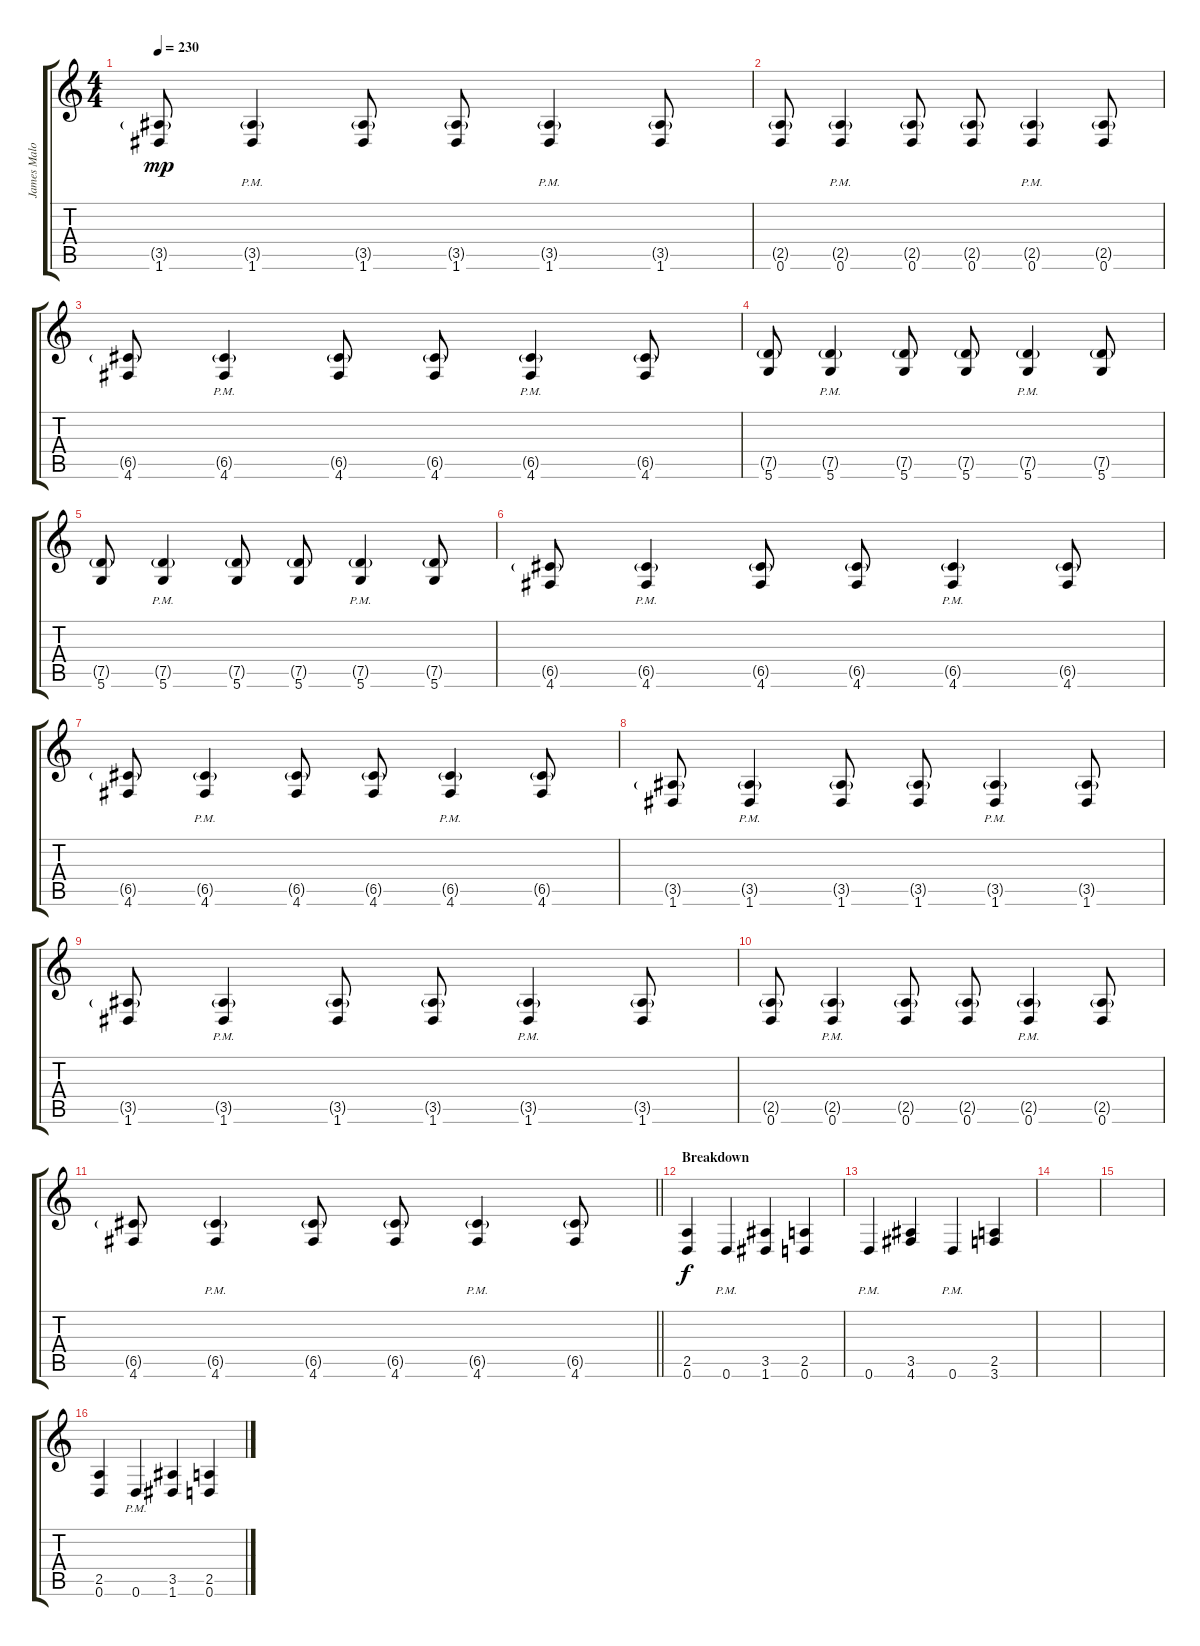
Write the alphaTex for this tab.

\track ("James Malone Rhythm" "James Malo") {instrument distortionguitar}
\staff {score tabs}
\tuning (D4 A3 F3 C3 G2 D2) {hide}
\ts (4 4)
\tempo 230
\clef g2
\ks c
(3.5{g} 1.6).8{dy mp} (3.5{g pm} 1.6{pm}).4 (3.5{g} 1.6).8 (3.5{g} 1.6).8 (3.5{g pm} 1.6{pm}).4 (3.5{g} 1.6).8 |
(2.5{g} 0.6).8 (2.5{g pm} 0.6{pm}).4 (2.5{g} 0.6).8 (2.5{g} 0.6).8 (2.5{g pm} 0.6{pm}).4 (2.5{g} 0.6).8 |
(6.5{g} 4.6).8 (6.5{g pm} 4.6{pm}).4 (6.5{g} 4.6).8 (6.5{g} 4.6).8 (6.5{g pm} 4.6{pm}).4 (6.5{g} 4.6).8 |
(7.5{g} 5.6).8 (7.5{g pm} 5.6{pm}).4 (7.5{g} 5.6).8 (7.5{g} 5.6).8 (7.5{g pm} 5.6{pm}).4 (7.5{g} 5.6).8 |
(7.5{g} 5.6).8 (7.5{g pm} 5.6{pm}).4 (7.5{g} 5.6).8 (7.5{g} 5.6).8 (7.5{g pm} 5.6{pm}).4 (7.5{g} 5.6).8 |
(6.5{g} 4.6).8 (6.5{g pm} 4.6{pm}).4 (6.5{g} 4.6).8 (6.5{g} 4.6).8 (6.5{g pm} 4.6{pm}).4 (6.5{g} 4.6).8 |
(6.5{g} 4.6).8 (6.5{g pm} 4.6{pm}).4 (6.5{g} 4.6).8 (6.5{g} 4.6).8 (6.5{g pm} 4.6{pm}).4 (6.5{g} 4.6).8 |
(3.5{g} 1.6).8 (3.5{g pm} 1.6{pm}).4 (3.5{g} 1.6).8 (3.5{g} 1.6).8 (3.5{g pm} 1.6{pm}).4 (3.5{g} 1.6).8 |
(3.5{g} 1.6).8 (3.5{g pm} 1.6{pm}).4 (3.5{g} 1.6).8 (3.5{g} 1.6).8 (3.5{g pm} 1.6{pm}).4 (3.5{g} 1.6).8 |
(2.5{g} 0.6).8 (2.5{g pm} 0.6{pm}).4 (2.5{g} 0.6).8 (2.5{g} 0.6).8 (2.5{g pm} 0.6{pm}).4 (2.5{g} 0.6).8 |
\barLineRight lightlight
(6.5{g} 4.6).8 (6.5{g pm} 4.6{pm}).4 (6.5{g} 4.6).8 (6.5{g} 4.6).8 (6.5{g pm} 4.6{pm}).4 (6.5{g} 4.6).8 |
\section ("" "Breakdown")
(2.5 0.6).4{dy f} 0.6{pm}.4 (3.5 1.6).4 (2.5 0.6).4 |
0.6{pm}.4 (3.5 4.6).4 0.6{pm}.4 (2.5 3.6).4 |
|
|
(2.5 0.6).4 0.6{pm}.4 (3.5 1.6).4 (2.5 0.6).4
